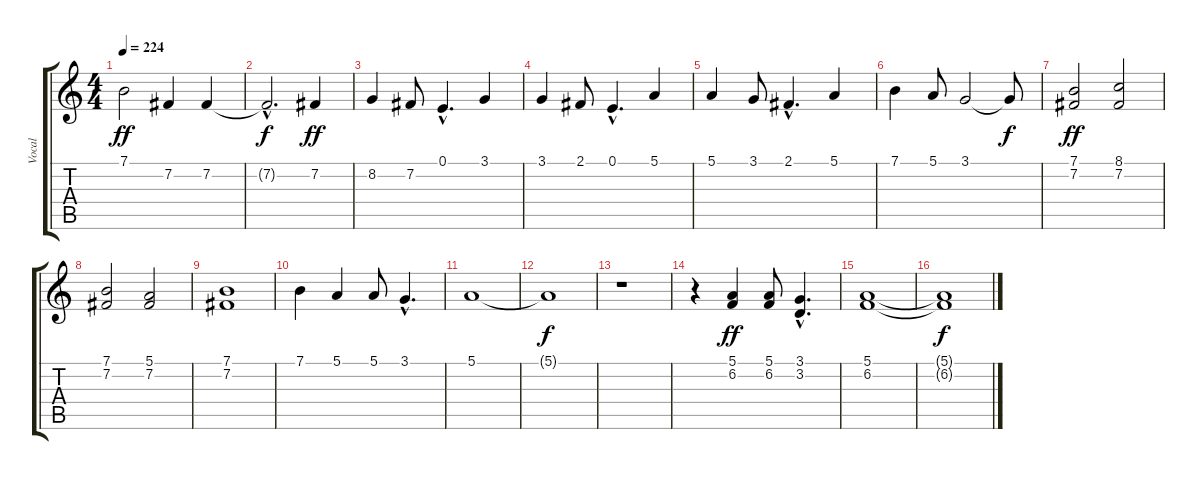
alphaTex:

\track ("Vocal" "Vocal") {instrument synthbrass1}
\staff {score tabs}
\tuning (E4 B3 G3 D3 A2 E2) {hide}
\ts (4 4)
\tempo 224
\clef g2
\ks c
7.1.2{dy ff} 7.2.4 7.2.4 |
7.2{hac t}.2{d dy f} 7.2.4{dy ff} |
8.2.4 7.2.8 0.1{hac}.4{d} 3.1.4 |
3.1.4 2.1.8 0.1{hac}.4{d} 5.1.4 |
5.1.4 3.1.8 2.1{hac}.4{d} 5.1.4 |
7.1.4 5.1.8 3.1.2 3.1{t}.8{dy f} |
(7.1 7.2).2{dy ff} (8.1 7.2).2 |
(7.1 7.2).2 (5.1 7.2).2 |
(7.1 7.2).1 |
7.1.4 5.1.4 5.1.8 3.1{hac}.4{d} |
5.1.1 |
5.1{t}.1{dy f} |
r.1 |
r.4 (5.1 6.2).4{dy ff} (5.1 6.2).8 (3.1{hac} 3.2{hac}).4{d} |
(5.1 6.2).1 |
(5.1{t} 6.2{t}).1{dy f}
